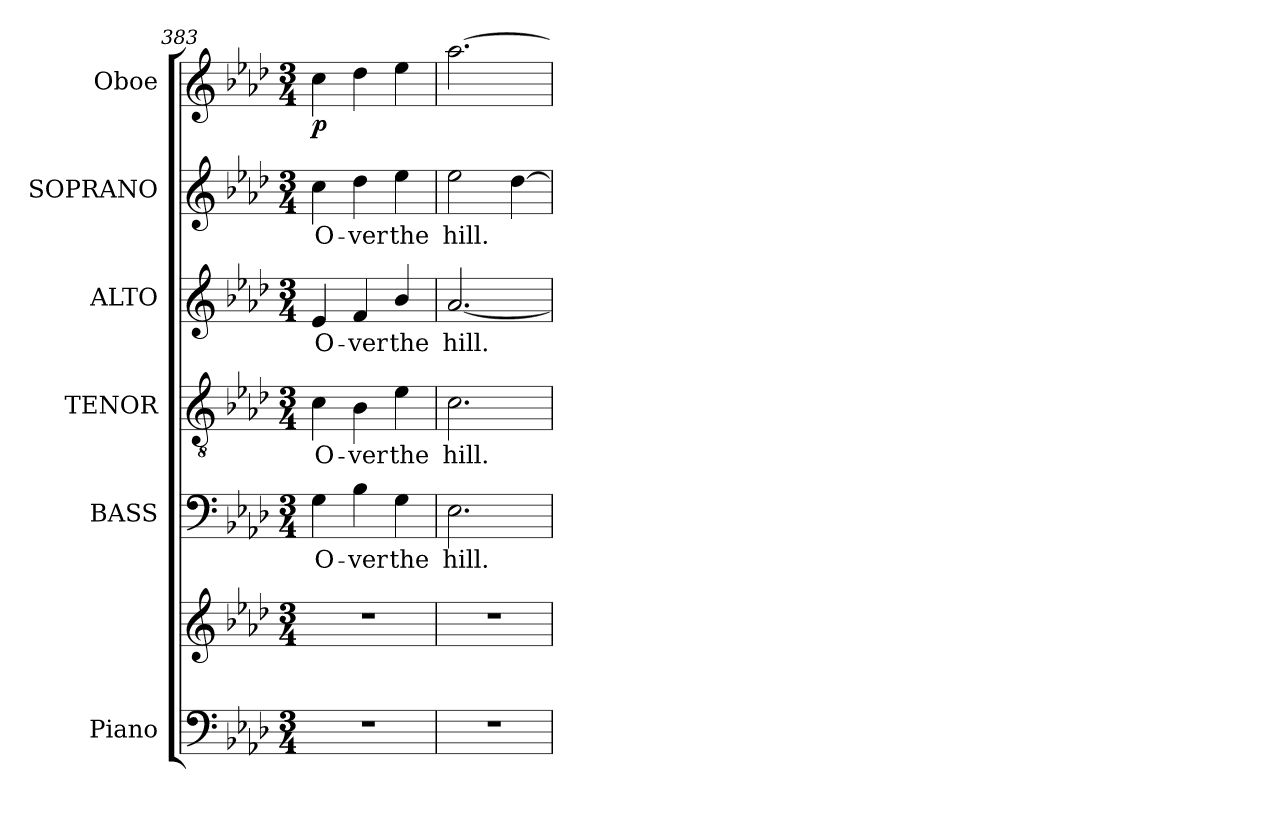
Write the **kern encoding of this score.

**kern	**kern	**kern	**text	**kern	**text	**kern	**text	**kern	**text	**kern	**dynam
*part6	*part6	*part5	*part5	*part4	*part4	*part3	*part3	*part2	*part2	*part1	*part1
*staff7	*staff6	*staff5	*staff5	*staff4	*staff4	*staff3	*staff3	*staff2	*staff2	*staff1	*staff1
*I"Piano	*	*I"BASS	*	*I"TENOR	*	*I"ALTO	*	*I"SOPRANO	*	*I"Oboe	*
*I'Pno.	*	*I'B.	*	*I'T.	*	*I'A.	*	*I'S.	*	*I'Ob.	*
*clefF4	*clefG2	*clefF4	*	*clefGv2	*	*clefG2	*	*clefG2	*	*clefG2	*
*	*	*	*	*ITrd7c12	*	*	*	*	*	*	*
*k[b-e-a-d-]	*k[b-e-a-d-]	*k[b-e-a-d-]	*	*k[b-e-a-d-]	*	*k[b-e-a-d-]	*	*k[b-e-a-d-]	*	*k[b-e-a-d-]	*
*A-:	*A-:	*A-:	*	*A-:	*	*A-:	*	*A-:	*	*A-:	*
*M3/4	*M3/4	*M3/4	*	*M3/4	*	*M3/4	*	*M3/4	*	*M3/4	*
=383	=383	=383	=383	=383	=383	=383	=383	=383	=383	=383	=383
!LO:N:vis=1	!LO:N:vis=1	!	!	!	!	!	!	!	!	!	!
!	!	!	!LO:LY:b:color=#000000	!	!	!	!	!	!	!	!
!	!	!	!	!	!LO:LY:b:color=#000000	!	!	!	!	!	!
!	!	!	!	!	!	!	!LO:LY:b:color=#000000	!	!	!	!
!	!	!	!	!	!	!	!	!	!LO:LY:b:color=#000000	!	!
2.r	2.r	4Gi\	O-	4Ci\	O-	4e-i/	O-	4cci\	O-	4cci\	p
!	!	!	!LO:LY:b:color=#000000	!	!	!	!	!	!	!	!
!	!	!	!	!	!LO:LY:b:color=#000000	!	!	!	!	!	!
!	!	!	!	!	!	!	!LO:LY:b:color=#000000	!	!	!	!
!	!	!	!	!	!	!	!	!	!LO:LY:b:color=#000000	!	!
.	.	4B-i\	-ver	4BB-i\	-ver	4fi/	-ver	4dd-i\	-ver	4dd-i\	.
!	!	!	!LO:LY:b:color=#000000	!	!	!	!	!	!	!	!
!	!	!	!	!	!LO:LY:b:color=#000000	!	!	!	!	!	!
!	!	!	!	!	!	!	!LO:LY:b:color=#000000	!	!	!	!
!	!	!	!	!	!	!	!	!	!LO:LY:b:color=#000000	!	!
.	.	4Gi\	the	4E-i\	the	4b-i/	the	4ee-i\	the	4ee-i\	.
=384	=384	=384	=384	=384	=384	=384	=384	=384	=384	=384	=384
!LO:N:vis=1	!LO:N:vis=1	!	!	!	!	!	!	!	!	!	!
!	!	!	!LO:LY:b:color=#000000	!	!	!	!	!	!	!	!
!	!	!	!	!	!LO:LY:b:color=#000000	!	!	!	!	!	!
!	!	!	!	!	!	!	!LO:LY:b:color=#000000	!	!	!	!
!	!	!	!	!	!	!	!	!	!LO:LY:b:color=#000000	!	!
2.r	2.r	2.E-i\	hill.	2.Ci\	hill.	[2.a-i/	hill.	2ee-i\	hill.	[2.aa-i\	.
.	.	.	.	.	.	.	.	[4dd-i\	.	.	.
=	=	=	=	=	=	=	=	=	=	=	=
*-	*-	*-	*-	*-	*-	*-	*-	*-	*-	*-	*-
